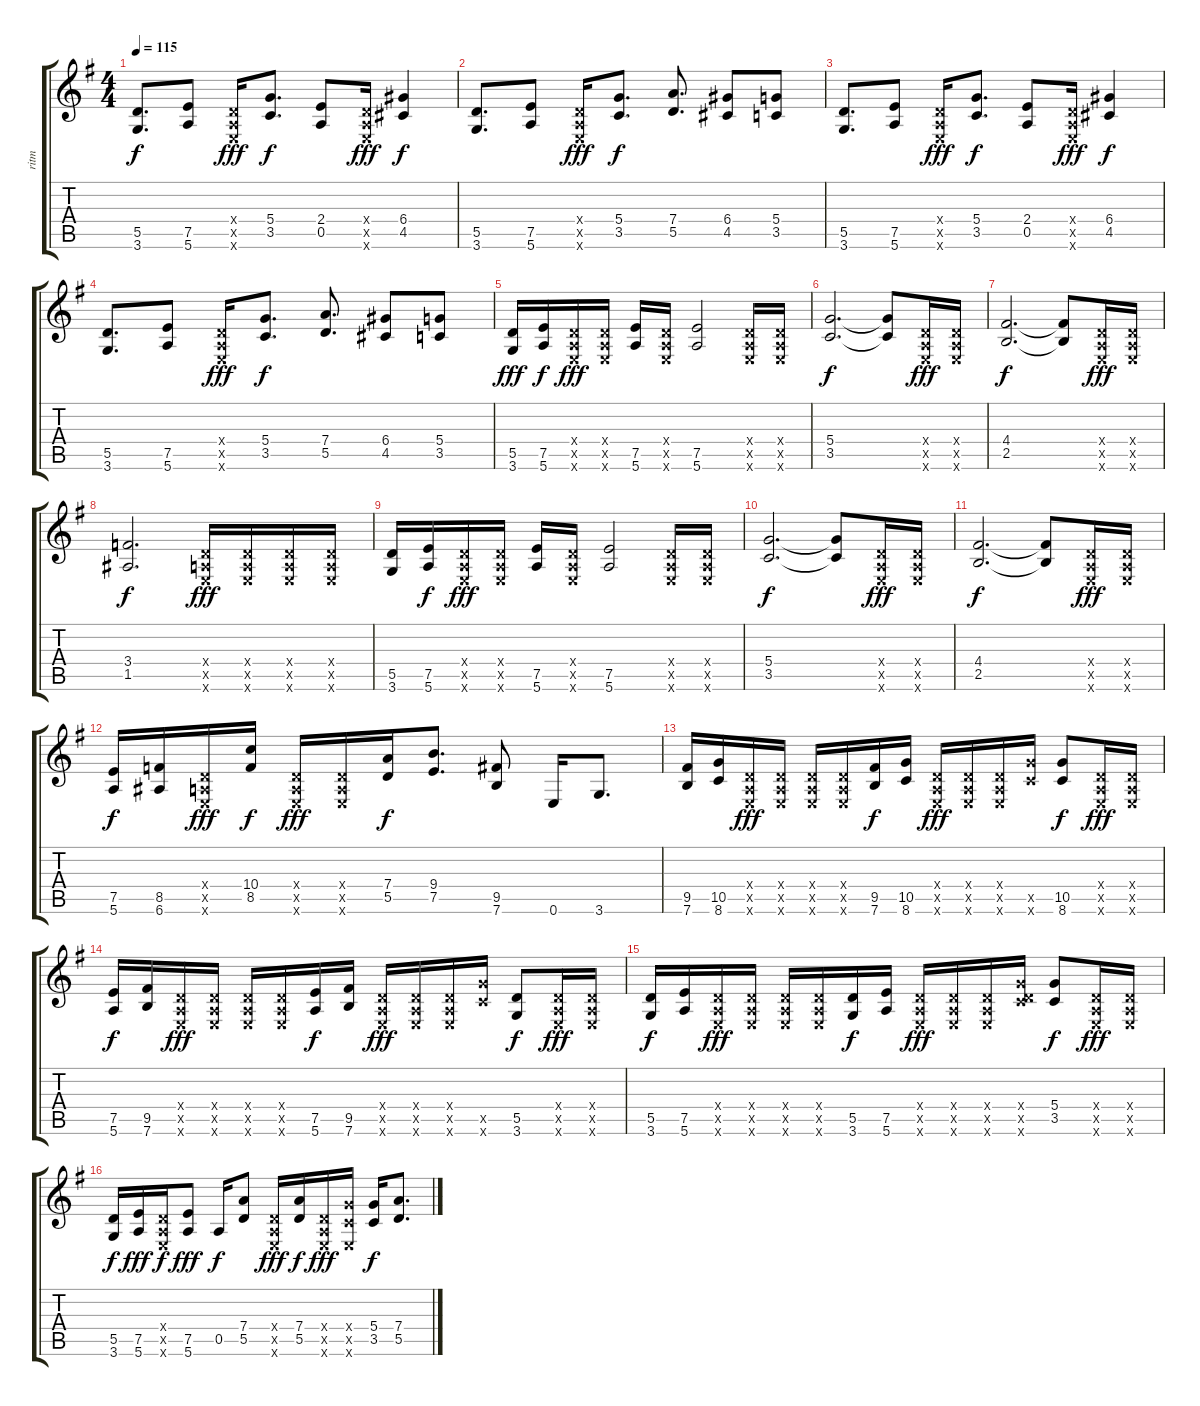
\track ("ritm" "ritm") {instrument distortionguitar}
\staff {score tabs}
\tuning (E4 B3 G3 D3 A2 E2) {hide}
\ts (4 4)
\tempo 115
\clef g2
\ks g
(5.5 3.6).8{d dy f balance 0} (7.5 5.6).8 (0.4{x} 0.5{x} 0.6{x}).16{dy fff} (5.4 3.5).8{d dy f} (2.4 0.5).8 (0.4{x} 0.5{x} 0.6{x}).16{dy fff} (6.4 4.5).4{dy f} |
(5.5 3.6).8{d} (7.5 5.6).8 (0.4{x} 0.5{x} 0.6{x}).16{dy fff} (5.4 3.5).8{d dy f} (7.4 5.5).8{d} (6.4 4.5).8 (5.4 3.5).8 |
(5.5 3.6).8{d} (7.5 5.6).8 (0.4{x} 0.5{x} 0.6{x}).16{dy fff} (5.4 3.5).8{d dy f} (2.4 0.5).8 (0.4{x} 0.5{x} 0.6{x}).16{dy fff} (6.4 4.5).4{dy f} |
(5.5 3.6).8{d} (7.5 5.6).8 (0.4{x} 0.5{x} 0.6{x}).16{dy fff} (5.4 3.5).8{d dy f} (7.4 5.5).8{d} (6.4 4.5).8 (5.4 3.5).8 |
(5.5 3.6).16{dy fff} (7.5 5.6).16{dy f} (0.4{x} 0.5{x} 0.6{x}).16{dy fff} (0.4{x} 0.5{x} 0.6{x}).16 (7.5 5.6).16 (0.4{x} 0.5{x} 0.6{x}).16 (7.5 5.6).2 (0.4{x} 0.5{x} 0.6{x}).16 (0.4{x} 0.5{x} 0.6{x}).16 |
(5.4 3.5).2{d dy f} (5.4{t} 3.5{t}).8 (0.4{x} 0.5{x} 0.6{x}).16{dy fff} (0.4{x} 0.5{x} 0.6{x}).16 |
(4.4 2.5).2{d dy f} (4.4{t} 2.5{t}).8 (0.4{x} 0.5{x} 0.6{x}).16{dy fff} (0.4{x} 0.5{x} 0.6{x}).16 |
(3.4 1.5).2{d dy f} (0.4{x} 0.5{x} 0.6{x}).16{dy fff} (0.4{x} 0.5{x} 0.6{x}).16 (0.4{x} 0.5{x} 0.6{x}).16 (0.4{x} 0.5{x} 0.6{x}).16 |
(5.5 3.6).16 (7.5 5.6).16{dy f} (0.4{x} 0.5{x} 0.6{x}).16{dy fff} (0.4{x} 0.5{x} 0.6{x}).16 (7.5 5.6).16 (0.4{x} 0.5{x} 0.6{x}).16 (7.5 5.6).2 (0.4{x} 0.5{x} 0.6{x}).16 (0.4{x} 0.5{x} 0.6{x}).16 |
(5.4 3.5).2{d dy f} (5.4{t} 3.5{t}).8 (0.4{x} 0.5{x} 0.6{x}).16{dy fff} (0.4{x} 0.5{x} 0.6{x}).16 |
(4.4 2.5).2{d dy f} (4.4{t} 2.5{t}).8 (0.4{x} 0.5{x} 0.6{x}).16{dy fff} (0.4{x} 0.5{x} 0.6{x}).16 |
(7.5 5.6).16{dy f} (8.5 6.6).16 (0.4{x} 0.5{x} 0.6{x}).16{dy fff} (10.4 8.5).16{dy f} (0.4{x} 0.5{x} 0.6{x}).16{dy fff} (0.4{x} 0.5{x} 0.6{x}).16 (7.4 5.5).16{dy f} (9.4 7.5).8{d} (9.5 7.6).8 0.6.16 3.6.8{d} |
(9.5 7.6).16{balance 8} (10.5 8.6).16 (0.4{x} 0.5{x} 0.6{x}).16{dy fff} (0.4{x} 0.5{x} 0.6{x}).16 (0.4{x} 0.5{x} 0.6{x}).16 (0.4{x} 0.5{x} 0.6{x}).16 (9.5 7.6).16{dy f} (10.5 8.6).16 (0.4{x} 0.5{x} 0.6{x}).16{dy fff} (0.4{x} 0.5{x} 0.6{x}).16 (0.4{x} 0.5{x} 0.6{x}).16 (10.5{x} 8.6{x}).16 (10.5 8.6).8{dy f} (0.4{x} 0.5{x} 0.6{x}).16{dy fff} (0.4{x} 0.5{x} 0.6{x}).16 |
(7.5 5.6).16{dy f} (9.5 7.6).16 (0.4{x} 0.5{x} 0.6{x}).16{dy fff} (0.4{x} 0.5{x} 0.6{x}).16 (0.4{x} 0.5{x} 0.6{x}).16 (0.4{x} 0.5{x} 0.6{x}).16 (7.5 5.6).16{dy f} (9.5 7.6).16 (0.4{x} 0.5{x} 0.6{x}).16{dy fff} (0.4{x} 0.5{x} 0.6{x}).16 (0.4{x} 0.5{x} 0.6{x}).16 (10.5{x} 8.6{x}).16 (5.5 3.6).8{dy f} (0.4{x} 0.5{x} 0.6{x}).16{dy fff} (0.4{x} 0.5{x} 0.6{x}).16 |
(5.5 3.6).16{dy f} (7.5 5.6).16 (0.4{x} 0.5{x} 0.6{x}).16{dy fff} (0.4{x} 0.5{x} 0.6{x}).16 (0.4{x} 0.5{x} 0.6{x}).16 (0.4{x} 0.5{x} 0.6{x}).16 (5.5 3.6).16{dy f} (7.5 5.6).16 (0.4{x} 0.5{x} 0.6{x}).16{dy fff} (0.4{x} 0.5{x} 0.6{x}).16 (0.4{x} 0.5{x} 0.6{x}).16 (0.4{x} 10.5{x} 8.6{x}).16 (5.4 3.5).8{dy f} (0.4{x} 0.5{x} 0.6{x}).16{dy fff} (0.4{x} 0.5{x} 0.6{x}).16 |
(5.5 3.6).16{dy f} (7.5 5.6).16{dy fff} (0.4{x} 0.5{x} 0.6{x}).16{dy f} (7.5 5.6).8{dy fff} 0.5.16{dy f} (7.4 5.5).8 (0.4{x} 0.5{x} 0.6{x}).16{dy fff} (7.4 5.5).16{dy f} (0.4{x} 0.5{x} 0.6{x}).16{dy fff} (5.4{x} 3.5{x} 0.6{x}).16 (5.4 3.5).16{dy f} (7.4 5.5).8{d}
